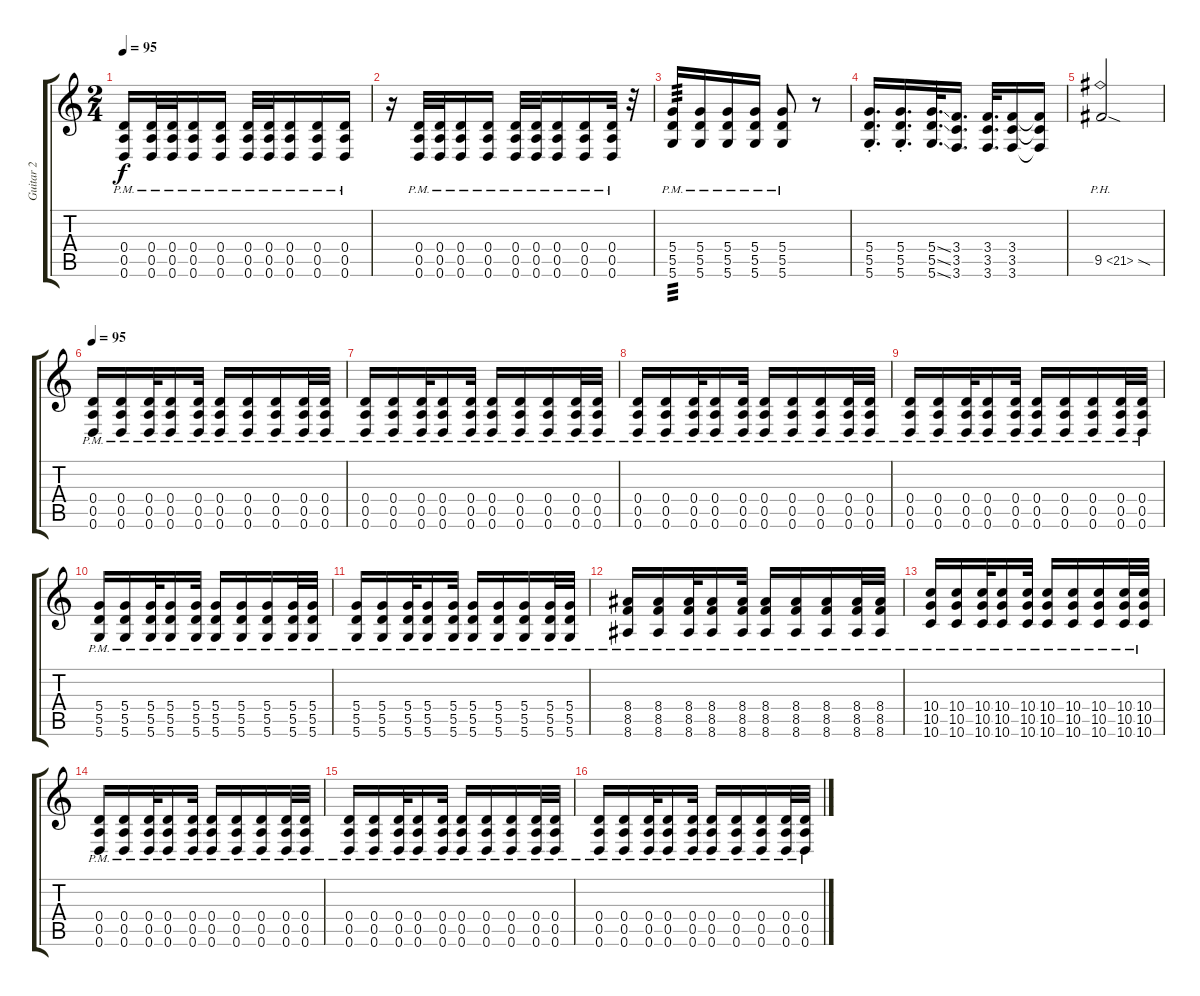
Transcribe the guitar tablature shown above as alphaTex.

\track ("Guitar 2" "Guitar 2") {instrument distortionguitar}
\staff {score tabs}
\tuning (E4 B3 G3 D3 A2 D2) {hide}
\ts (2 4)
\tempo 95
\clef g2
\ks c
(0.4{pm} 0.5{pm} 0.6{pm}).16{dy f} (0.4{pm} 0.5{pm} 0.6{pm}).32 (0.4{pm} 0.5{pm} 0.6{pm}).32 (0.4{pm} 0.5{pm} 0.6{pm}).16 (0.4{pm} 0.5{pm} 0.6{pm}).16 (0.4{pm} 0.5{pm} 0.6{pm}).32 (0.4{pm} 0.5{pm} 0.6{pm}).32 (0.4{pm} 0.5{pm} 0.6{pm}).16 (0.4{pm} 0.5{pm} 0.6{pm}).16 (0.4{pm} 0.5{pm} 0.6{pm}).16 |
r.16 (0.4{pm} 0.5{pm} 0.6{pm}).32 (0.4{pm} 0.5{pm} 0.6{pm}).32 (0.4{pm} 0.5{pm} 0.6{pm}).16 (0.4{pm} 0.5{pm} 0.6{pm}).16 (0.4{pm} 0.5{pm} 0.6{pm}).32 (0.4{pm} 0.5{pm} 0.6{pm}).32 (0.4{pm} 0.5{pm} 0.6{pm}).16 (0.4{pm} 0.5{pm} 0.6{pm}).16 (0.4{pm} 0.5{pm} 0.6{pm}).32 r.32 |
(5.4{pm} 5.5{pm} 5.6{pm}).16{tp 3} (5.4{pm} 5.5{pm} 5.6{pm}).16 (5.4{pm} 5.5{pm} 5.6{pm}).16 (5.4{pm} 5.5{pm} 5.6{pm}).16 (5.4{pm} 5.5{pm} 5.6{pm}).8 r.8 |
(5.4{st} 5.5{st} 5.6{st}).16{d} (5.4{st} 5.5{st} 5.6{st}).16{d} (5.4{ss} 5.5{ss} 5.6{ss}).32{d} (3.4 3.5 3.6).16{d} (3.4 3.5 3.6).32{d} (3.4 3.5 3.6).16 (3.4{t} 3.5{t} 3.6{t}).16 |
9.5{ph 12 sod}.2 |
\tempo 95
(0.4{pm} 0.5{pm} 0.6{pm}).16 (0.4{pm} 0.5{pm} 0.6{pm}).16 (0.4{pm} 0.5{pm} 0.6{pm}).32 (0.4{pm} 0.5{pm} 0.6{pm}).16 (0.4{pm} 0.5{pm} 0.6{pm}).32 (0.4{pm} 0.5{pm} 0.6{pm}).16 (0.4{pm} 0.5{pm} 0.6{pm}).16 (0.4{pm} 0.5{pm} 0.6{pm}).16 (0.4{pm} 0.5{pm} 0.6{pm}).32 (0.4{pm} 0.5{pm} 0.6{pm}).32 |
(0.4{pm} 0.5{pm} 0.6{pm}).16 (0.4{pm} 0.5{pm} 0.6{pm}).16 (0.4{pm} 0.5{pm} 0.6{pm}).32 (0.4{pm} 0.5{pm} 0.6{pm}).16 (0.4{pm} 0.5{pm} 0.6{pm}).32 (0.4{pm} 0.5{pm} 0.6{pm}).16 (0.4{pm} 0.5{pm} 0.6{pm}).16 (0.4{pm} 0.5{pm} 0.6{pm}).16 (0.4{pm} 0.5{pm} 0.6{pm}).32 (0.4{pm} 0.5{pm} 0.6{pm}).32 |
(0.4{pm} 0.5{pm} 0.6{pm}).16 (0.4{pm} 0.5{pm} 0.6{pm}).16 (0.4{pm} 0.5{pm} 0.6{pm}).32 (0.4{pm} 0.5{pm} 0.6{pm}).16 (0.4{pm} 0.5{pm} 0.6{pm}).32 (0.4{pm} 0.5{pm} 0.6{pm}).16 (0.4{pm} 0.5{pm} 0.6{pm}).16 (0.4{pm} 0.5{pm} 0.6{pm}).16 (0.4{pm} 0.5{pm} 0.6{pm}).32 (0.4{pm} 0.5{pm} 0.6{pm}).32 |
(0.4{pm} 0.5{pm} 0.6{pm}).16 (0.4{pm} 0.5{pm} 0.6{pm}).16 (0.4{pm} 0.5{pm} 0.6{pm}).32 (0.4{pm} 0.5{pm} 0.6{pm}).16 (0.4{pm} 0.5{pm} 0.6{pm}).32 (0.4{pm} 0.5{pm} 0.6{pm}).16 (0.4{pm} 0.5{pm} 0.6{pm}).16 (0.4{pm} 0.5{pm} 0.6{pm}).16 (0.4{pm} 0.5{pm} 0.6{pm}).32 (0.4{pm} 0.5{pm} 0.6{pm}).32 |
(5.4{pm} 5.5{pm} 5.6{pm}).16 (5.4{pm} 5.5{pm} 5.6{pm}).16 (5.4{pm} 5.5{pm} 5.6{pm}).32 (5.4{pm} 5.5{pm} 5.6{pm}).16 (5.4{pm} 5.5{pm} 5.6{pm}).32 (5.4{pm} 5.5{pm} 5.6{pm}).16 (5.4{pm} 5.5{pm} 5.6{pm}).16 (5.4{pm} 5.5{pm} 5.6{pm}).16 (5.4{pm} 5.5{pm} 5.6{pm}).32 (5.4{pm} 5.5{pm} 5.6{pm}).32 |
(5.4{pm} 5.5{pm} 5.6{pm}).16 (5.4{pm} 5.5{pm} 5.6{pm}).16 (5.4{pm} 5.5{pm} 5.6{pm}).32 (5.4{pm} 5.5{pm} 5.6{pm}).16 (5.4{pm} 5.5{pm} 5.6{pm}).32 (5.4{pm} 5.5{pm} 5.6{pm}).16 (5.4{pm} 5.5{pm} 5.6{pm}).16 (5.4{pm} 5.5{pm} 5.6{pm}).16 (5.4{pm} 5.5{pm} 5.6{pm}).32 (5.4{pm} 5.5{pm} 5.6{pm}).32 |
(8.4{pm} 8.5{pm} 8.6{pm}).16 (8.4{pm} 8.5{pm} 8.6{pm}).16 (8.4{pm} 8.5{pm} 8.6{pm}).32 (8.4{pm} 8.5{pm} 8.6{pm}).16 (8.4{pm} 8.5{pm} 8.6{pm}).32 (8.4{pm} 8.5{pm} 8.6{pm}).16 (8.4{pm} 8.5{pm} 8.6{pm}).16 (8.4{pm} 8.5{pm} 8.6{pm}).16 (8.4{pm} 8.5{pm} 8.6{pm}).32 (8.4{pm} 8.5{pm} 8.6{pm}).32 |
(10.4{pm} 10.5{pm} 10.6{pm}).16 (10.4{pm} 10.5{pm} 10.6{pm}).16 (10.4{pm} 10.5{pm} 10.6{pm}).32 (10.4{pm} 10.5{pm} 10.6{pm}).16 (10.4{pm} 10.5{pm} 10.6{pm}).32 (10.4{pm} 10.5{pm} 10.6{pm}).16 (10.4{pm} 10.5{pm} 10.6{pm}).16 (10.4{pm} 10.5{pm} 10.6{pm}).16 (10.4{pm} 10.5{pm} 10.6{pm}).32 (10.4{pm} 10.5{pm} 10.6{pm}).32 |
(0.4{pm} 0.5{pm} 0.6{pm}).16 (0.4{pm} 0.5{pm} 0.6{pm}).16 (0.4{pm} 0.5{pm} 0.6{pm}).32 (0.4{pm} 0.5{pm} 0.6{pm}).16 (0.4{pm} 0.5{pm} 0.6{pm}).32 (0.4{pm} 0.5{pm} 0.6{pm}).16 (0.4{pm} 0.5{pm} 0.6{pm}).16 (0.4{pm} 0.5{pm} 0.6{pm}).16 (0.4{pm} 0.5{pm} 0.6{pm}).32 (0.4{pm} 0.5{pm} 0.6{pm}).32 |
(0.4{pm} 0.5{pm} 0.6{pm}).16 (0.4{pm} 0.5{pm} 0.6{pm}).16 (0.4{pm} 0.5{pm} 0.6{pm}).32 (0.4{pm} 0.5{pm} 0.6{pm}).16 (0.4{pm} 0.5{pm} 0.6{pm}).32 (0.4{pm} 0.5{pm} 0.6{pm}).16 (0.4{pm} 0.5{pm} 0.6{pm}).16 (0.4{pm} 0.5{pm} 0.6{pm}).16 (0.4{pm} 0.5{pm} 0.6{pm}).32 (0.4{pm} 0.5{pm} 0.6{pm}).32 |
(0.4{pm} 0.5{pm} 0.6{pm}).16 (0.4{pm} 0.5{pm} 0.6{pm}).16 (0.4{pm} 0.5{pm} 0.6{pm}).32 (0.4{pm} 0.5{pm} 0.6{pm}).16 (0.4{pm} 0.5{pm} 0.6{pm}).32 (0.4{pm} 0.5{pm} 0.6{pm}).16 (0.4{pm} 0.5{pm} 0.6{pm}).16 (0.4{pm} 0.5{pm} 0.6{pm}).16 (0.4{pm} 0.5{pm} 0.6{pm}).32 (0.4{pm} 0.5{pm} 0.6{pm}).32
